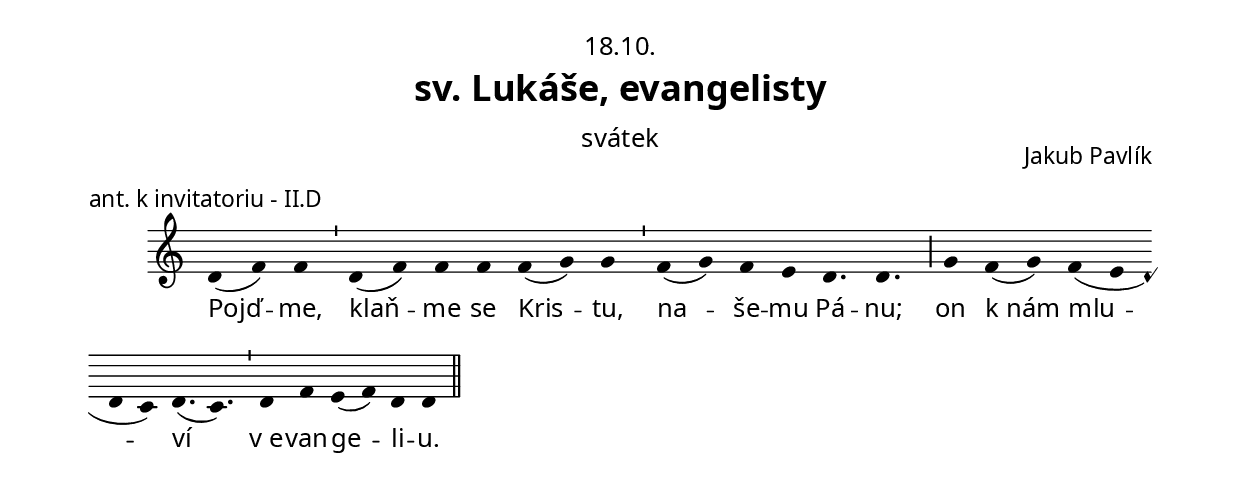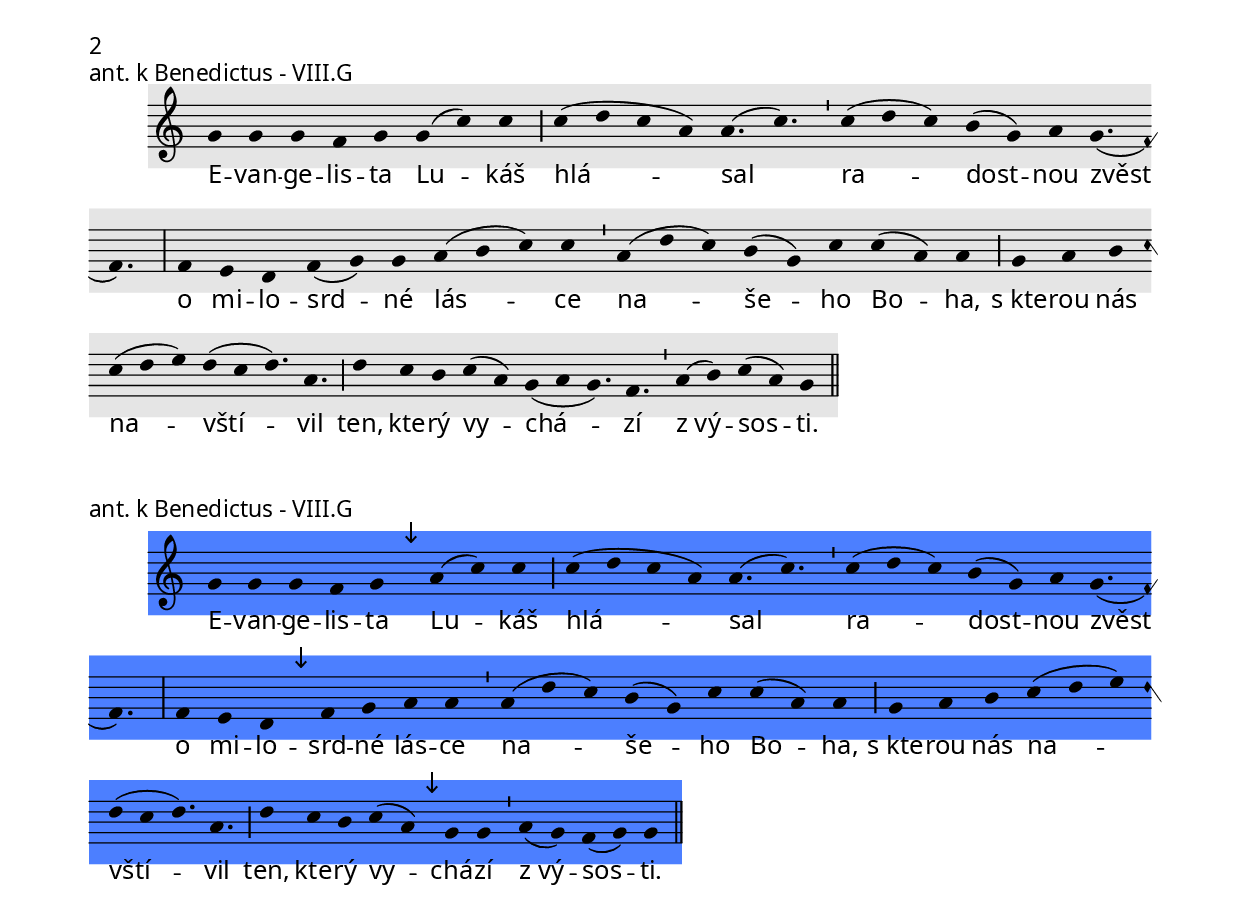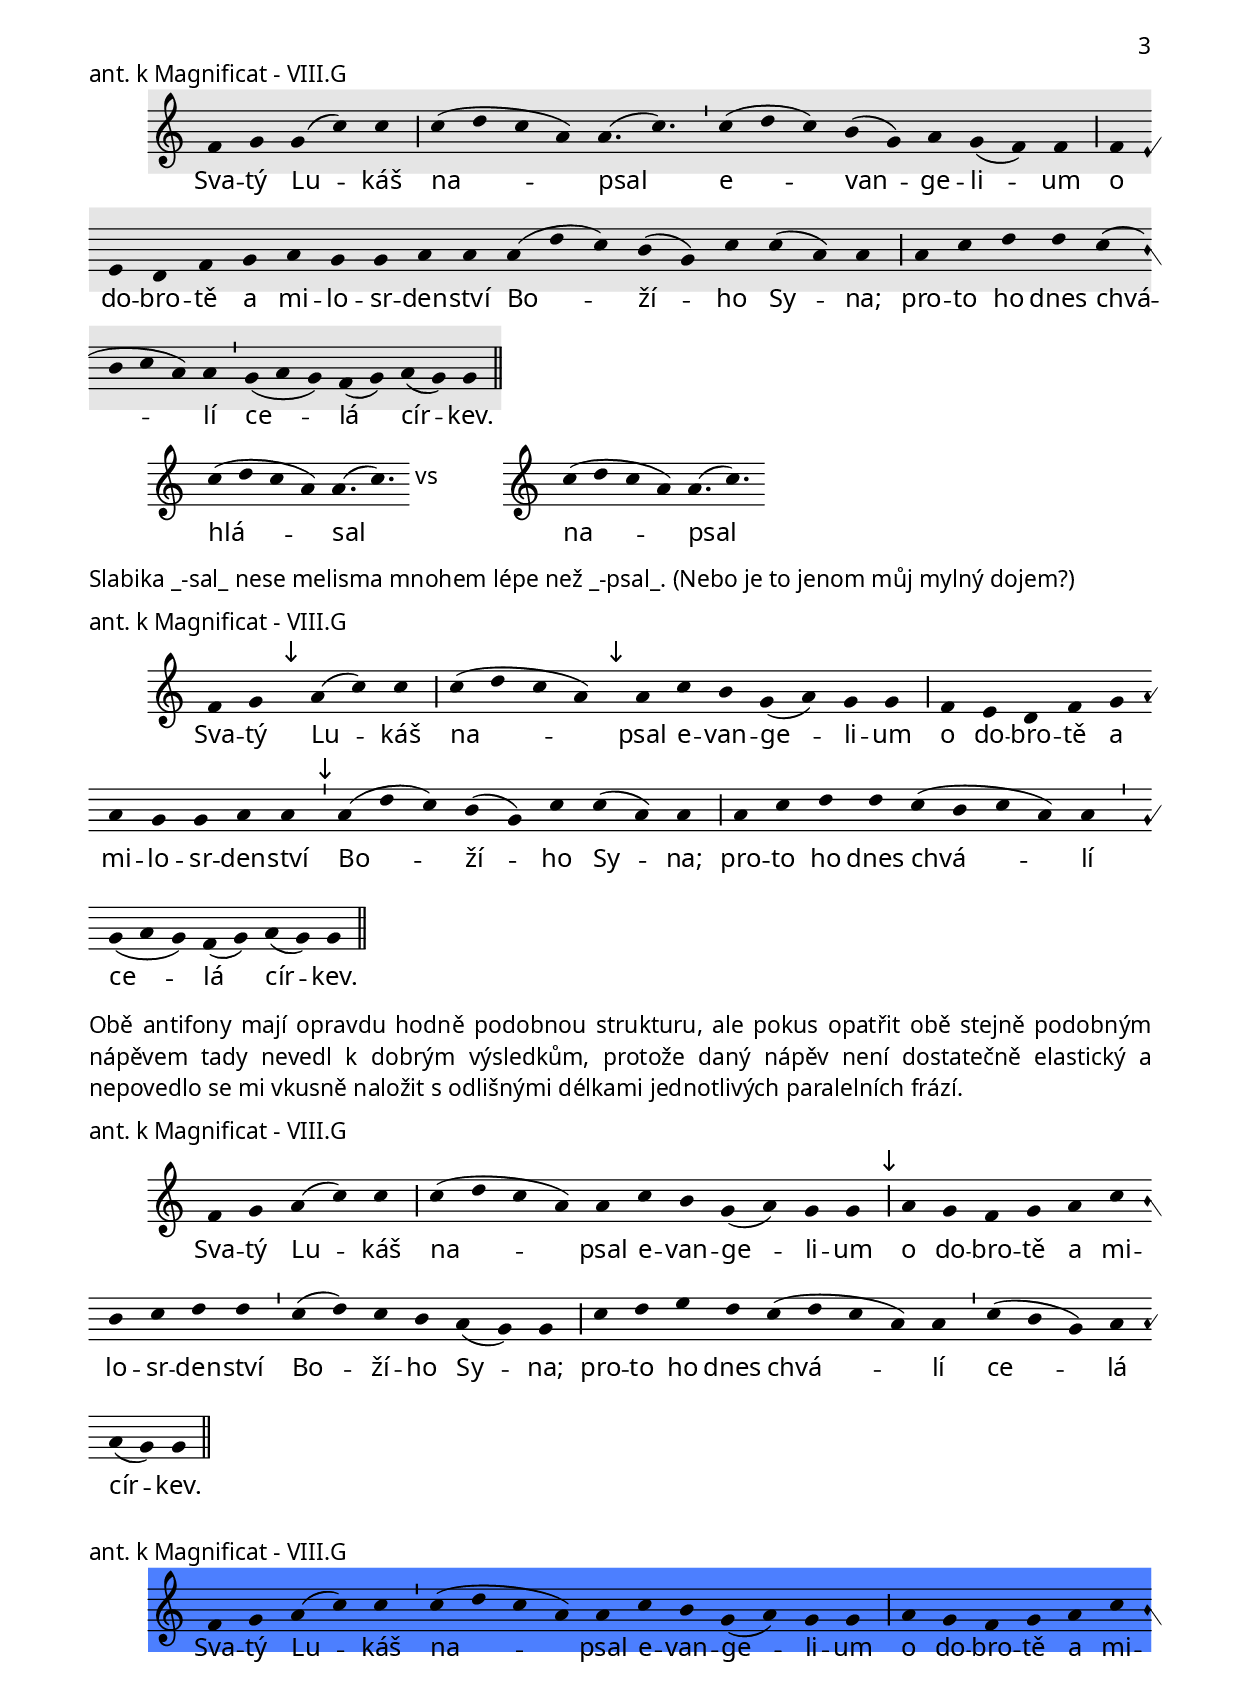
\version "2.15.37"

\include "../spolecne.ly"

\header {
  title = \markup\titleSvatek
            "sv. Lukáše, evangelisty"
            "svátek"
            18.10.
  composer = "Jakub Pavlík"
}

\score {
  \relative c' {
    \choralniRezim
    d4( f) f \barMin
    d( f) f f f( g) g \barMin f( g) f e d4. d \barMaior
    g4 f( g) f( e d c) d4.( c) \barMin d4 f e( f) d d \barFinalis
  }
  \addlyrics {
    Pojď -- me, klaň -- me se Kris -- tu, na -- še -- mu Pá -- nu;
    on k_nám mlu -- ví v_e -- van -- ge -- li -- u.
  }
  \header {
    quid = "ant. k invitatoriu"
    modus = "II"
    differentia = "D"
    psalmus = ""
    id = "invit"
    fons = "evangelista Marek, 25.4."
    fial = "sanktoral/0425marek.ly#invit?-aleluja"
    piece = \markup {\sestavTitulekBezZalmu}
  }
}

\pageBreak

\score {
  \relative c'' {
    \zvyraznovacSedy
    \choralniRezim
    g4 g g f g g( c) c \barMaior
    c( d c a) a4.( c) \barMin c4( d c) b( g) a g4.( f) \barMax
    f4 e d f( g) g a( b c) c \barMin a( d c) b( g) c c( a) a \barMaior
    g a b c( d e) d( c d4.) a \barMaior
    d4 c b c( a) g( a g4.) f \barMin  a4( b) c( a) g \barFinalis
  }
  \addlyrics {
    E -- van -- ge -- lis -- ta Lu -- káš
    hlá -- sal ra -- dost -- nou zvěst
    o mi -- lo -- srd -- né lás -- ce na -- še -- ho Bo -- ha,
    s_kte -- rou nás na -- vští -- vil
    ten, kte -- rý vy -- chá -- zí z_vý -- sos -- ti.
  }
  \header {
    quid = "ant. k Benedictus"
    modus = "VIII" % std. rozsah modu VIII opousti az v zaveru
    differentia = "G"
    psalmus = ""
    id = "aben"
    piece = \markup {\sestavTitulekBezZalmu}
  }
}

\score {
  \relative c'' {
    \zvyraznovacModry
    \choralniRezim
    g4 g g f g \mark\sipka a( c) c \barMaior
    c( d c a) a4.( c) \barMin c4( d c) b( g) a g4.( f) \barMax
    f4 e d \mark\sipka f g a a \barMin a( d c) b( g) c c( a) a \barMaior
    g a b c( d e) d( c d4.) a \barMaior
    d4 c b c( a) \mark\sipka g g \barMin  a4( g) f( g) g \barFinalis
  }
  \addlyrics {
    E -- van -- ge -- lis -- ta Lu -- káš
    hlá -- sal ra -- dost -- nou zvěst
    o mi -- lo -- srd -- né lás -- ce na -- še -- ho Bo -- ha,
    s_kte -- rou nás na -- vští -- vil
    ten, kte -- rý vy -- chá -- zí z_vý -- sos -- ti.
  }
  \header {
    quid = "ant. k Benedictus"
    modus = "VIII" % std. rozsah modu VIII opousti az v zaveru
    differentia = "G"
    psalmus = ""
    id = "aben"
    piece = \markup {\sestavTitulekBezZalmu}
  }
}

\pageBreak

\score {
  \relative c' {
    \zvyraznovacSedy
    \choralniRezim
    f4 g g( c) c \barMaior c( d c a) a4.( c) \barMin c4( d c) b( g) a g( f) f \barMaior
    f e d f g a g g a a a( d c) b( g) c c( a) a \barMaior
    a c d d c( b c a) a \barMin g( a g) f( g) a( g) g \barFinalis
  }
  \addlyrics {
    Sva -- tý Lu -- káš na -- psal e -- van -- ge -- li -- um
    o do -- bro -- tě a mi -- lo -- sr -- den -- ství Bo -- ží -- ho Sy -- na;
    pro -- to ho dnes chvá -- lí ce -- lá cír -- kev.
  }
  \header {
    quid = "ant. k Magnificat"
    modus = "VIII"
    differentia = "G"
    psalmus = ""
    id = "amag"
    piece = \markup {\sestavTitulekBezZalmu}
  }
}

\markup\justify{
  \score{
    \relative c'' { \choralniRezim c4( d c a) a4.( c) }
    \addlyrics { hlá -- sal }
  }
  vs
  \score{
    \relative c'' { \choralniRezim c4( d c a) a4.( c) }
    \addlyrics { na -- psal }
  }
}
\markup\justify{
  Slabika _-sal_ nese melisma mnohem lépe než _-psal_.
  (Nebo je to jenom můj mylný dojem?)
}

\score {
  \relative c' {
    \choralniRezim
    f4 g \mark\sipka a( c) c \barMaior c( d c a) 	\mark\sipka a c b g( a) g g \barMaior
    f e d f g a g g a a \mark\sipka \barMin a( d c) b( g) c c( a) a \barMaior
    a c d d c( b c a) a \barMin g( a g) f( g) a( g) g \barFinalis
  }
  \addlyrics {
    Sva -- tý Lu -- káš na -- psal e -- van -- ge -- li -- um
    o do -- bro -- tě a mi -- lo -- sr -- den -- ství Bo -- ží -- ho Sy -- na;
    pro -- to ho dnes chvá -- lí ce -- lá cír -- kev.
  }
  \header {
    quid = "ant. k Magnificat"
    modus = "VIII"
    differentia = "G"
    psalmus = ""
    id = "amag"
    piece = \markup {\sestavTitulekBezZalmu}
  }
}

\markup\justify{
  Obě antifony mají opravdu hodně podobnou strukturu,
  ale pokus opatřit obě stejně podobným nápěvem tady nevedl k dobrým výsledkům,
  protože daný nápěv není dostatečně elastický a nepovedlo se mi vkusně
  naložit s odlišnými délkami jednotlivých paralelních frází.
}

\score {
  \relative c' {
    \choralniRezim
    f4 g a( c) c \barMaior
    c( d c a) a c b g( a) g g \barMaior
    \mark\sipka a g f g a c b c d d \barMin
    c( d) c b a( g) g \barMaior
    c d e d c( d c a) a \barMin
    c( b g) a a( g) g \barFinalis
  }
  \addlyrics {
    Sva -- tý Lu -- káš
    na -- psal e -- van -- ge -- li -- um
    o do -- bro -- tě a mi -- lo -- sr -- den -- ství
    Bo -- ží -- ho Sy -- na;
    pro -- to ho dnes chvá -- lí
    ce -- lá cír -- kev.
  }
  \header {
    quid = "ant. k Magnificat"
    modus = "VIII"
    differentia = "G"
    psalmus = ""
    id = "amag"
    piece = \markup {\sestavTitulekBezZalmu}
  }
}

\score {
  \relative c' {
    \zvyraznovacModry
    \choralniRezim
    f4 g a( c) c \barMin
    c( d c a) a c b g( a) g g \barMaior
    a g f g a c b c d d \barMin
    \mark\sipka c( d c) b( g) c c( a) a \barMaior
    c d e d c( d c a) a \barMin
    c( b g) a a( g) g \barFinalis
  }
  \addlyrics {
    Sva -- tý Lu -- káš
    na -- psal e -- van -- ge -- li -- um
    o do -- bro -- tě a mi -- lo -- sr -- den -- ství
    Bo -- ží -- ho Sy -- na;
    pro -- to ho dnes chvá -- lí
    ce -- lá cír -- kev.
  }
  \header {
    quid = "ant. k Magnificat"
    modus = "VIII"
    differentia = "G"
    psalmus = ""
    id = "amag"
    piece = \markup {\sestavTitulekBezZalmu}
  }
}